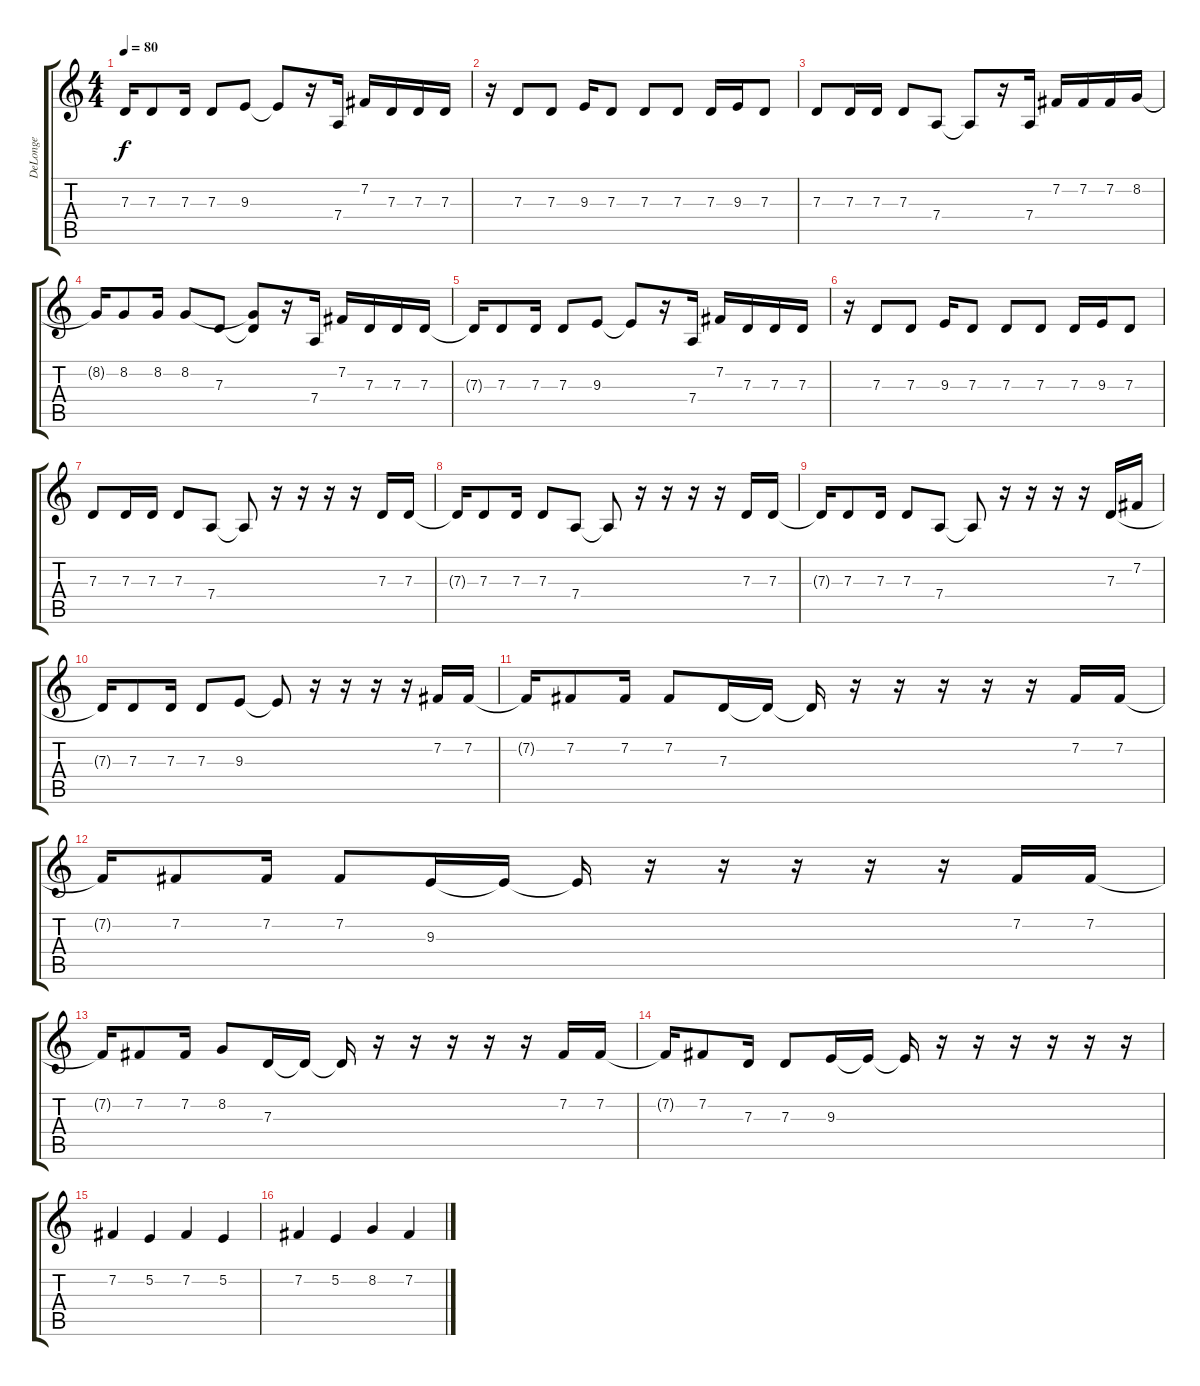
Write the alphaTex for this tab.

\track ("DeLonge" "DeLonge") {instrument electricgrandpiano}
\staff {score tabs}
\tuning (E4 B3 G3 D3 A2 E2) {hide}
\ts (4 4)
\tempo 80
\clef g2
\ks c
7.3{t}.16{dy f} 7.3.8 7.3.16 7.3.8 9.3.8 9.3{t}.8 r.16 7.4.16 7.2.16 7.3.16 7.3.16 7.3.16 |
r.16 7.3.8 7.3.8 9.3.16 7.3.8 7.3.8 7.3.8 7.3.16 9.3.16 7.3.8 |
7.3.8 7.3.16 7.3.16 7.3.8 7.4.8 7.4{t}.8 r.16 7.4.16 7.2.16 7.2.16 7.2.16 8.2.16 |
8.2{t}.16 8.2.8 8.2.16 8.2.8 7.3.8 (8.2{t} 7.3{t}).8 r.16 7.4.16 7.2.16 7.3.16 7.3.16 7.3.16 |
7.3{t}.16 7.3.8 7.3.16 7.3.8 9.3.8 9.3{t}.8 r.16 7.4.16 7.2.16 7.3.16 7.3.16 7.3.16 |
r.16 7.3.8 7.3.8 9.3.16 7.3.8 7.3.8 7.3.8 7.3.16 9.3.16 7.3.8 |
7.3.8 7.3.16 7.3.16 7.3.8 7.4.8 7.4{t}.8 r.16 r.16 r.16 r.16 7.3.16 7.3.16 |
7.3{t}.16 7.3.8 7.3.16 7.3.8 7.4.8 7.4{t}.8 r.16 r.16 r.16 r.16 7.3.16 7.3.16 |
7.3{t}.16 7.3.8 7.3.16 7.3.8 7.4.8 7.4{t}.8 r.16 r.16 r.16 r.16 7.3.16 7.2.16 |
7.3{t}.16 7.3.8 7.3.16 7.3.8 9.3.8 9.3{t}.8 r.16 r.16 r.16 r.16 7.2.16 7.2.16 |
7.2{t}.16 7.2.8 7.2.16 7.2.8 7.3.16 7.3{t}.16 7.3{t}.16 r.16 r.16 r.16 r.16 r.16 7.2.16 7.2.16 |
7.2{t}.16 7.2.8 7.2.16 7.2.8 9.3.16 9.3{t}.16 9.3{t}.16 r.16 r.16 r.16 r.16 r.16 7.2.16 7.2.16 |
7.2{t}.16 7.2.8 7.2.16 8.2.8 7.3.16 7.3{t}.16 7.3{t}.16 r.16 r.16 r.16 r.16 r.16 7.2.16 7.2.16 |
7.2{t}.16 7.2.8 7.3.16 7.3.8 9.3.16 9.3{t}.16 9.3{t}.16 r.16 r.16 r.16 r.16 r.16 r.16 |
7.2.4 5.2.4 7.2.4 5.2.4 |
7.2.4 5.2.4 8.2.4 7.2.4
